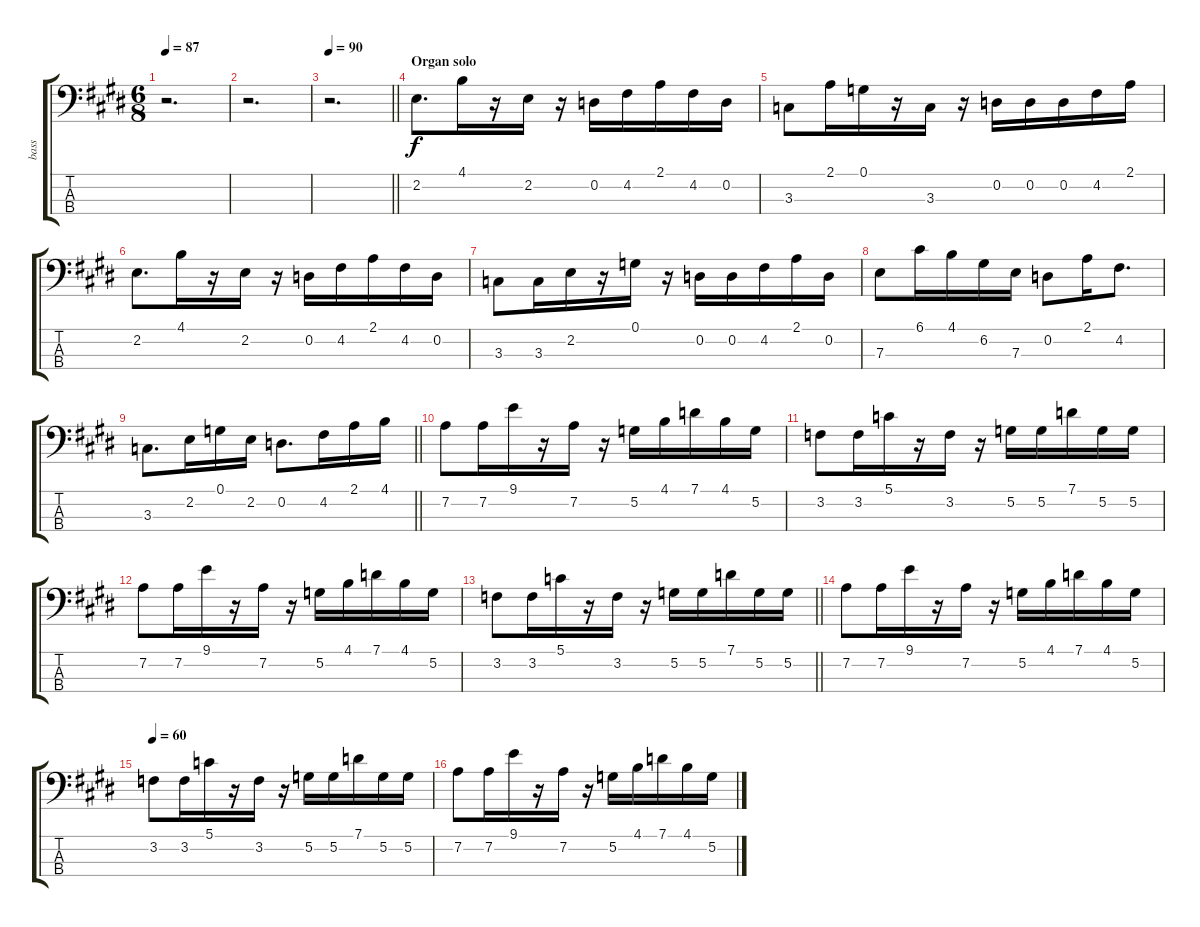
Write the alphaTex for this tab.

\track ("bass" "bass") {instrument electricbasspick}
\staff {score tabs}
\tuning (G2 D2 A1 E1) {hide}
\ts (6 8)
\tempo 87
\clef f4
\ks e
r.2{d dy f} |
r.2{d} |
\tempo 90
\barLineRight lightlight
r.2{d} |
\section ("" "Organ solo")
2.2.8{d} 4.1.16 r.16 2.2.16 r.16 0.2.16 4.2.16 2.1.16 4.2.16 0.2.16 |
3.3.8 2.1.16 0.1.16 r.16 3.3.16 r.16 0.2.16 0.2.16 0.2.16 4.2.16 2.1.16 |
2.2.8{d} 4.1.16 r.16 2.2.16 r.16 0.2.16 4.2.16 2.1.16 4.2.16 0.2.16 |
3.3.8 3.3.16 2.2.16 r.16 0.1.16 r.16 0.2.16 0.2.16 4.2.16 2.1.16 0.2.16 |
7.3.8 6.1.16 4.1.16 6.2.16 7.3.16 0.2.8 2.1.16 4.2.8{d} |
\barLineRight lightlight
3.3.8{d} 2.2.16 0.1.16 2.2.16 0.2.8{d} 4.2.16 2.1.16 4.1.16 |
7.2.8 7.2.16 9.1.16 r.16 7.2.16 r.16 5.2.16 4.1.16 7.1.16 4.1.16 5.2.16 |
3.2.8 3.2.16 5.1.16 r.16 3.2.16 r.16 5.2.16 5.2.16 7.1.16 5.2.16 5.2.16 |
7.2.8 7.2.16 9.1.16 r.16 7.2.16 r.16 5.2.16 4.1.16 7.1.16 4.1.16 5.2.16 |
\barLineRight lightlight
3.2.8 3.2.16 5.1.16 r.16 3.2.16 r.16 5.2.16 5.2.16 7.1.16 5.2.16 5.2.16 |
7.2.8 7.2.16 9.1.16 r.16 7.2.16 r.16 5.2.16 4.1.16 7.1.16 4.1.16 5.2.16 |
\tempo 60
3.2.8 3.2.16 5.1.16 r.16 3.2.16 r.16 5.2.16 5.2.16 7.1.16 5.2.16 5.2.16 |
7.2.8 7.2.16 9.1.16 r.16 7.2.16 r.16 5.2.16 4.1.16 7.1.16 4.1.16 5.2.16
